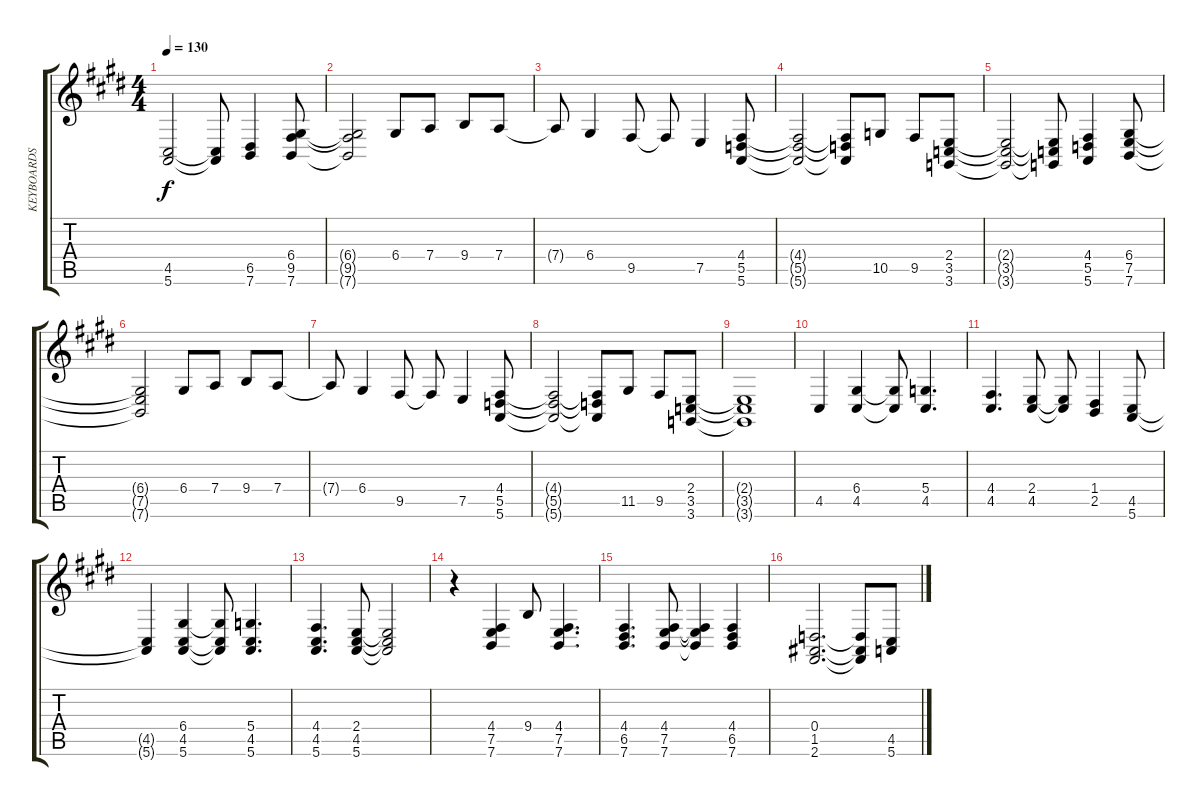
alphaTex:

\track ("KEYBOARDS" "KEYBOARDS") {instrument reedorgan}
\staff {score tabs}
\tuning (E4 B3 G3 D3 A2 E2) {hide}
\ts (4 4)
\tempo 130
\clef g2
\ks e
(4.5{t} 5.6{t}).2{dy f} (4.5{t} 5.6{t}).8 (6.5 7.6).4 (6.4 9.5 7.6).8 |
(6.4{t} 9.5{t} 7.6{t}).2 6.4.8 7.4.8 9.4.8 7.4.8 |
7.4{t}.8 6.4.4 9.5.8 9.5{t}.8 7.5.4 (4.4 5.5 5.6).8 |
(4.4{t} 5.5{t} 5.6{t}).2 (4.4{t} 5.5{t} 5.6{t}).8 10.5.8 9.5.8 (2.4 3.5 3.6).8 |
(2.4{t} 3.5{t} 3.6{t}).2 (2.4{t} 3.5{t} 3.6{t}).8 (4.4 5.5 5.6).4 (6.4 7.5 7.6).8 |
(6.4{t} 7.5{t} 7.6{t}).2 6.4.8 7.4.8 9.4.8 7.4.8 |
7.4{t}.8 6.4.4 9.5.8 9.5{t}.8 7.5.4 (4.4 5.5 5.6).8 |
(4.4{t} 5.5{t} 5.6{t}).2 (4.4{t} 5.5{t} 5.6{t}).8 11.5.8 9.5.8 (2.4 3.5 3.6).8 |
(2.4{t} 3.5{t} 3.6{t}).1 |
4.5.4 (6.4 4.5).4 (6.4{t} 4.5{t}).8 (5.4 4.5).4{d} |
(4.4 4.5).4{d} (2.4 4.5).8 (2.4{t} 4.5{t}).8 (1.4 2.5).4 (4.5 5.6).8 |
(4.5{t} 5.6{t}).4 (6.4 4.5 5.6).4 (6.4{t} 4.5{t} 5.6{t}).8 (5.4 4.5 5.6).4{d} |
(4.4 4.5 5.6).4{d} (2.4 4.5 5.6).8 (2.4{t} 4.5{t} 5.6{t}).2 |
r.4 (4.4 7.5 7.6).4 9.4.8 (4.4 7.5 7.6).4{d} |
(4.4 6.5 7.6).4{d} (4.4 7.5 7.6).8 (4.4{t} 7.5{t} 7.6{t}).4 (4.4 6.5 7.6).4 |
(0.4 1.5 2.6).2{d} (0.4{t} 1.5{t} 2.6{t}).8 (4.5 5.6).8
